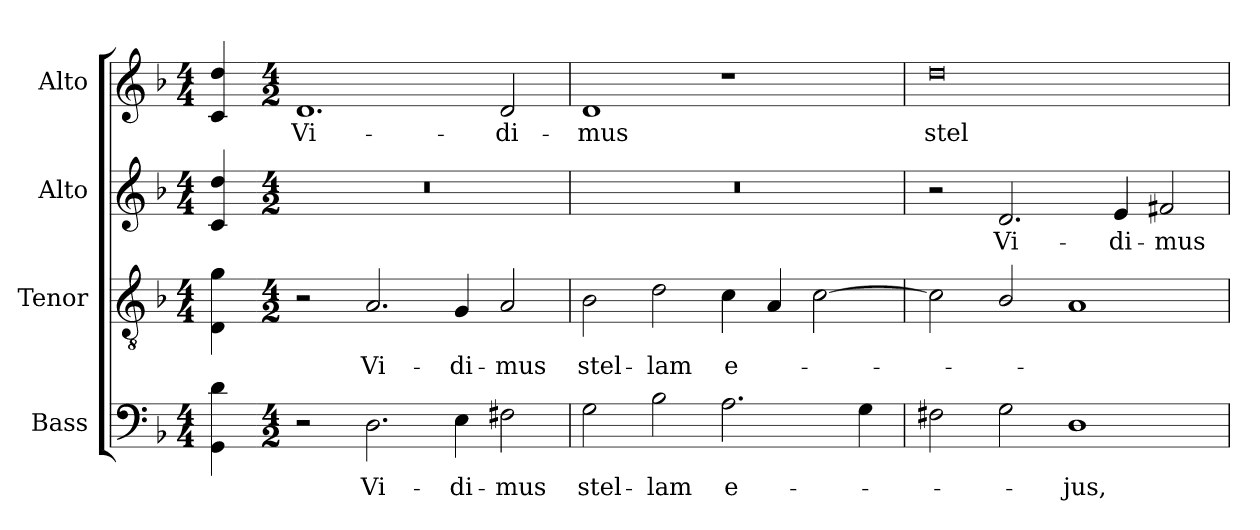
**kern	**text	**kern	**text	**kern	**text	**kern	**text
*part4	*part4	*part3	*part3	*part2	*part2	*part1	*part1
*staff4	*staff4	*staff3	*staff3	*staff2	*staff2	*staff1	*staff1
*I"Bass	*	*I"Tenor	*	*I"Alto	*	*I"Alto	*
*I'B.	*	*I'T.	*	*I'A.	*	*I'A.	*
!!LO:PB:g=z
*clefF4	*	*clefGv2	*	*clefG2	*	*clefG2	*
*	*	*ITrd7c12	*	*	*	*	*
*k[b-]	*	*k[b-]	*	*k[b-]	*	*k[b-]	*
*F:	*	*F:	*	*F:	*	*F:	*
*M4/4	*	*M4/4	*	*M4/4	*	*M4/4	*
=	=	=	=	=	=	=	=
4GGi\ 4di	.	4DDi\ 4Gi	.	4ci/ 4ddi	.	4ci/ 4ddi	.
=1-	=1-	=1-	=1-	=1-	=1-	=1-	=1-
*M4/2	*	*M4/2	*	*M4/2	*	*M4/2	*
!	!	!	!	!LO:N:vis=1	!	!	!
!	!	!	!	!	!	!	!LO:LY:b:color=#000000
2r	.	2r	.	0r	.	1.di	Vi-
!	!LO:LY:b:color=#000000	!	!	!	!	!	!
!	!	!	!LO:LY:b:color=#000000	!	!	!	!
2.Di\	Vi-	2.AAi/	Vi-	.	.	.	.
!	!LO:LY:b:color=#000000	!	!	!	!	!	!
!	!	!	!LO:LY:b:color=#000000	!	!	!	!
4Ei\	-di-	4GGi/	-di-	.	.	.	.
!	!LO:LY:b:color=#000000	!	!	!	!	!	!
!	!	!	!LO:LY:b:color=#000000	!	!	!	!
!	!	!	!	!	!	!	!LO:LY:b:color=#000000
2F#Xi\	-mus	2AAi/	-mus	.	.	2di/	-di-
=2	=2	=2	=2	=2	=2	=2	=2
!	!LO:LY:b:color=#000000	!	!	!	!	!	!
!	!	!	!LO:LY:b:color=#000000	!LO:N:vis=1	!	!	!
!	!	!	!	!	!	!	!LO:LY:b:color=#000000
2Gi\	stel-	2BB-i\	stel-	0r	.	1di	-mus
!	!LO:LY:b:color=#000000	!	!	!	!	!	!
!	!	!	!LO:LY:b:color=#000000	!	!	!	!
2B-i\	-lam	2Di\	-lam	.	.	.	.
!	!LO:LY:b:color=#000000	!	!	!	!	!	!
!	!	!	!LO:LY:b:color=#000000	!	!	!	!
2.Ai\	e-	4Ci\	e-	.	.	1r	.
.	.	4AAi/	.	.	.	.	.
.	.	[2Ci\	.	.	.	.	.
4Gi\	.	.	.	.	.	.	.
=3	=3	=3	=3	=3	=3	=3	=3
!	!	!	!	!	!	!	!LO:LY:b:color=#000000
2F#Xi\	.	2Ci\]	.	2r	.	0ddi	stel-
!	!	!	!	!	!LO:LY:b:color=#000000	!	!
2Gi\	.	2BB-i/	.	2.di/	Vi-	.	.
!	!LO:LY:b:color=#000000	!	!	!	!	!	!
1Di	-jus,	1AAi	.	.	.	.	.
!	!	!	!	!	!LO:LY:b:color=#000000	!	!
.	.	.	.	4ei/	-di-	.	.
!	!	!	!	!	!LO:LY:b:color=#000000	!	!
.	.	.	.	2f#Xi/	-mus	.	.
=	=	=	=	=	=	=	=
*-	*-	*-	*-	*-	*-	*-	*-
